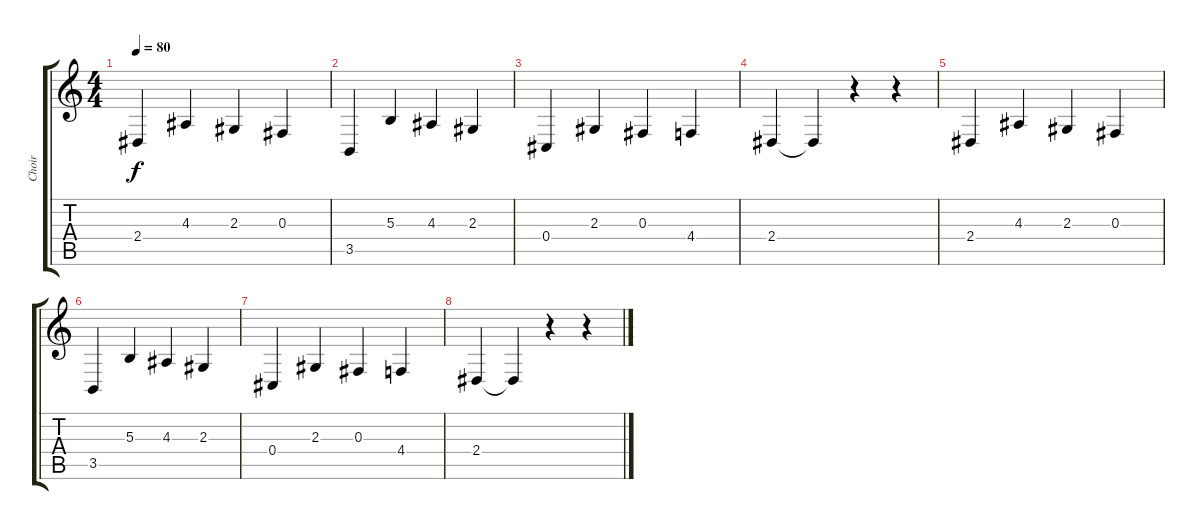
\track ("Choir" "Choir") {instrument choiraahs}
\staff {score tabs}
\tuning (Eb4 Bb3 Gb3 Db3 Ab2 Eb2) {hide}
\ts (4 4)
\tempo 80
\clef g2
\ks c
2.4.4{dy f} 4.3.4 2.3.4 0.3.4 |
3.5.4 5.3.4 4.3.4 2.3.4 |
0.4.4 2.3.4 0.3.4 4.4.4 |
2.4.4 2.4{t}.4 r.4 r.4 |
2.4.4 4.3.4 2.3.4 0.3.4 |
3.5.4 5.3.4 4.3.4 2.3.4 |
0.4.4 2.3.4 0.3.4 4.4.4 |
2.4.4 2.4{t}.4 r.4 r.4
